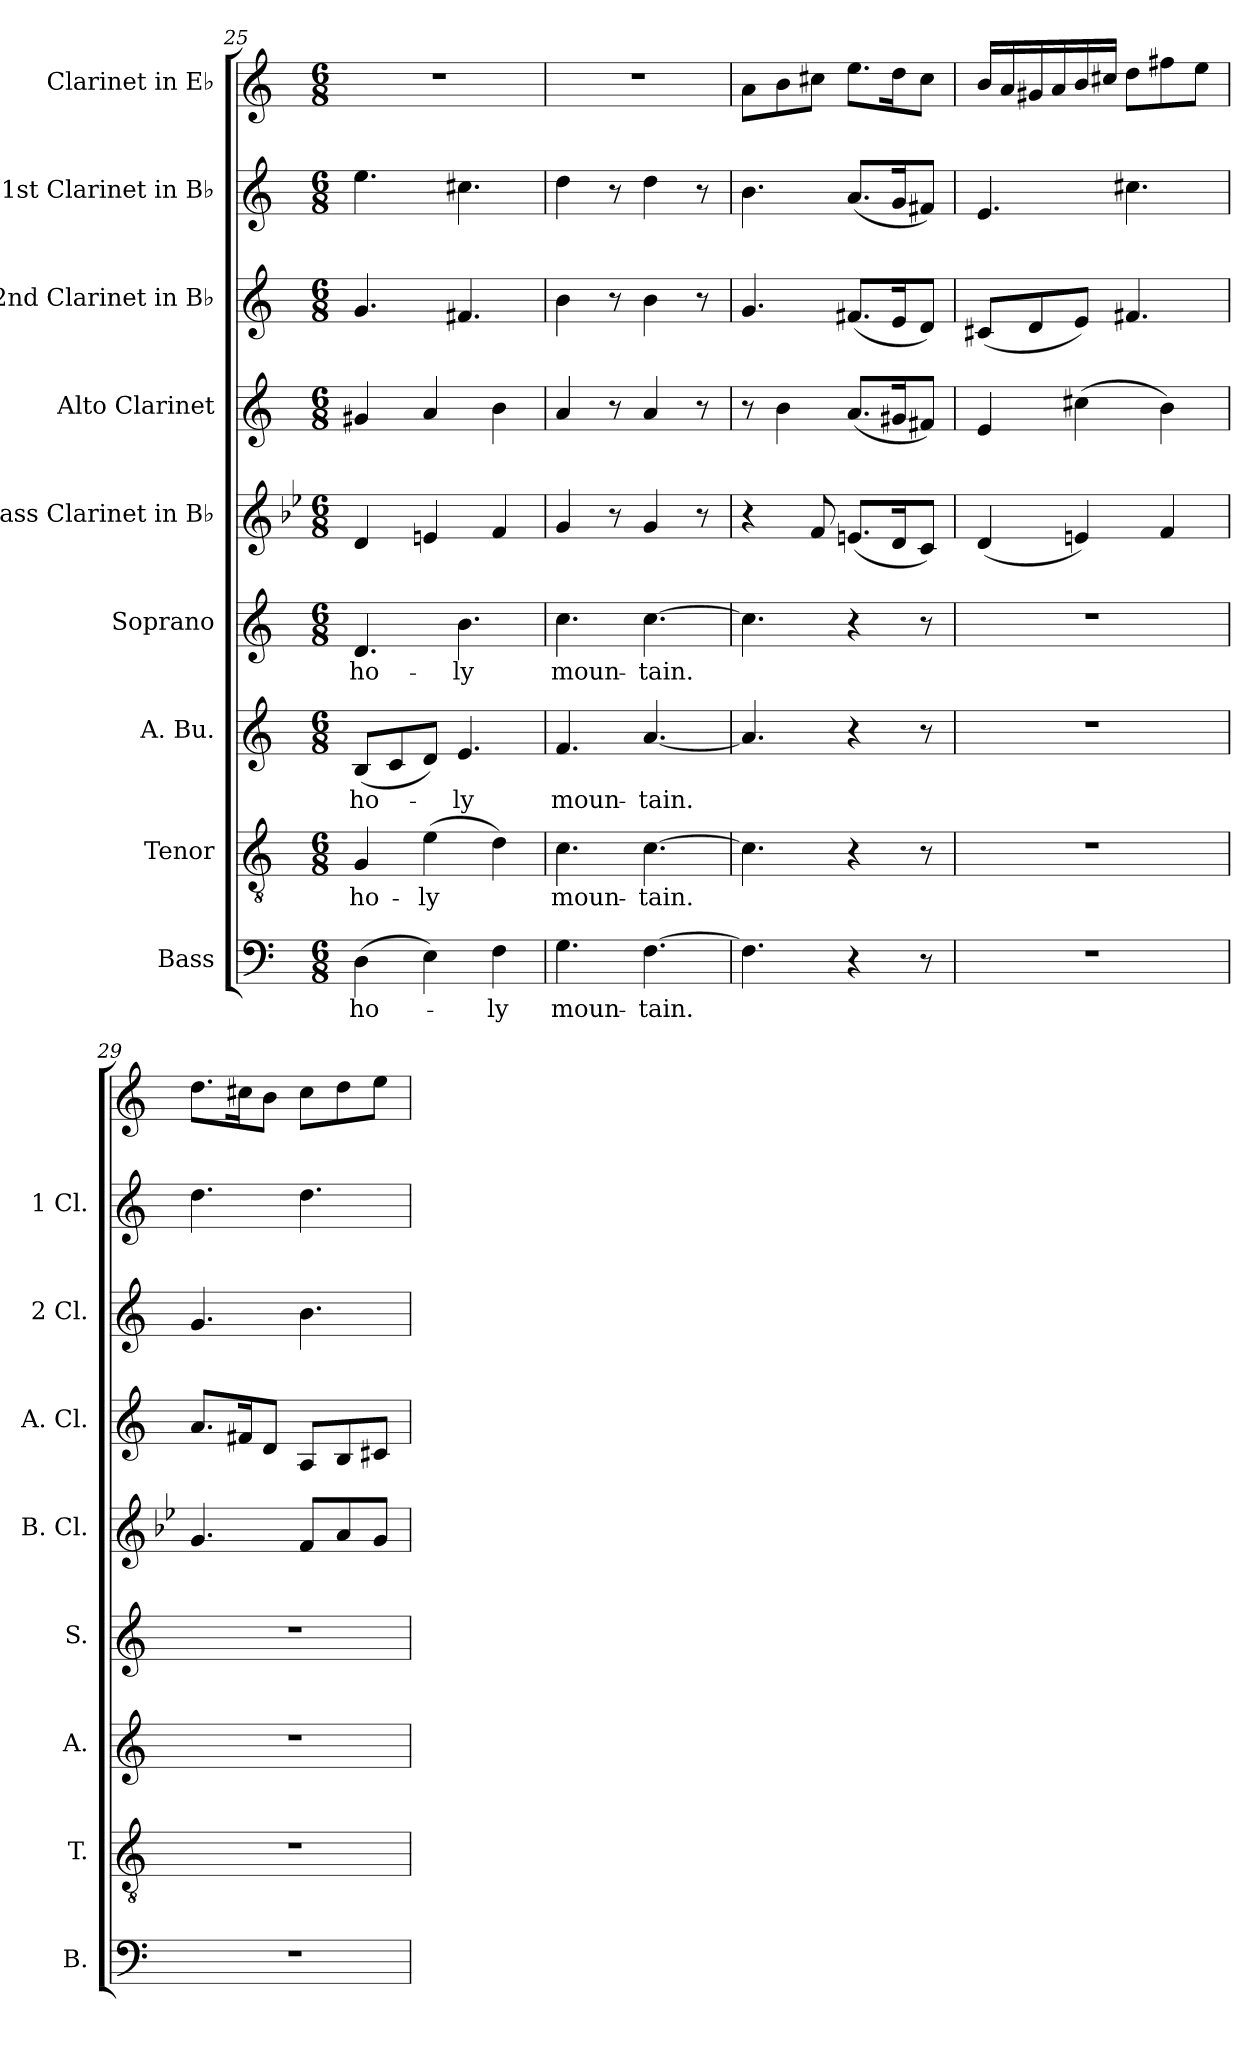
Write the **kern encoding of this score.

**kern	**text	**kern	**text	**kern	**text	**kern	**text	**kern	**kern	**kern	**kern	**kern
*part9	*part9	*part8	*part8	*part7	*part7	*part6	*part6	*part5	*part4	*part3	*part2	*part1
*staff9	*staff9	*staff8	*staff8	*staff7	*staff7	*staff6	*staff6	*staff5	*staff4	*staff3	*staff2	*staff1
*I"Bass	*	*I"Tenor	*	*I"A. Bu.	*	*I"Soprano	*	*I"Bass Clarinet in B♭	*I"Alto Clarinet	*I"2nd Clarinet in B♭	*I"1st Clarinet in B♭	*I"Clarinet in E♭
*I'B.	*	*I'T.	*	*I'A.	*	*I'S.	*	*I'B. Cl.	*I'A. Cl.	*I'2 Cl.	*I'1 Cl.	*
*clefF4	*	*clefGv2	*	*clefG2	*	*clefG2	*	*clefG2	*clefG2	*clefG2	*clefG2	*clefG2
*	*	*	*	*	*	*	*	*ITrd8c14	*ITrd5c9	*ITrd1c2	*ITrd1c2	*ITrd-2c-3
*k[]	*	*k[]	*	*k[]	*	*k[]	*	*k[b-e-]	*k[b-e-a-]	*k[b-e-]	*k[b-e-]	*k[b-e-a-]
*M6/8	*	*M6/8	*	*M6/8	*	*M6/8	*	*M6/8	*M6/8	*M6/8	*M6/8	*M6/8
=25	=25	=25	=25	=25	=25	=25	=25	=25	=25	=25	=25	=25
!	!LO:LY:b	!	!LO:LY:b	!	!LO:LY:b	!	!LO:LY:b	!	!	!	!	!
(4D\	ho-	4G/	ho-	(8B/L	ho-	4.d/	ho-	4D/	4Bn/	4.f/	4.dd\	2.r
.	.	.	.	8c/	.	.	.	.	.	.	.	.
!	!	!	!LO:LY:b	!	!	!	!	!	!	!	!	!
4E\)	.	(4e\	-ly	8d/J)	.	.	.	4En/	4c/	.	.	.
!	!	!	!	!	!LO:LY:b	!	!LO:LY:b	!	!	!	!	!
.	.	.	.	4.e/	-ly	4.b\	-ly	.	.	4.en/	4.bn\	.
!	!LO:LY:b	!	!	!	!	!	!	!	!	!	!	!
4F\	-ly	4d\)	.	.	.	.	.	4F/	4d\	.	.	.
!!LO:PB:g=z
=26	=26	=26	=26	=26	=26	=26	=26	=26	=26	=26	=26	=26
!	!LO:LY:b	!	!LO:LY:b	!	!LO:LY:b	!	!LO:LY:b	!	!	!	!	!
4.G\	moun-	4.c\	moun-	4.f/	moun-	4.cc\	moun-	4G/	4c/	4a\	4cc\	2.r
.	.	.	.	.	.	.	.	8r	8r	8r	8r	.
!	!LO:LY:b	!	!LO:LY:b	!	!LO:LY:b	!	!LO:LY:b	!	!	!	!	!
[4.F\	-tain.	[4.c\	-tain.	[4.a/	-tain.	[4.cc\	-tain.	4G/	4c/	4a\	4cc\	.
.	.	.	.	.	.	.	.	8r	8r	8r	8r	.
=27	=27	=27	=27	=27	=27	=27	=27	=27	=27	=27	=27	=27
4.F\]	.	4.c\]	.	4.a/]	.	4.cc\]	.	4r	8r	4.f/	4.a\	8cc\L
.	.	.	.	.	.	.	.	.	4d\	.	.	8dd\
.	.	.	.	.	.	.	.	8F/	.	.	.	8een\J
4r	.	4r	.	4r	.	4r	.	(8.En/L	(8.c/L	(8.en/L	(8.g/L	8.gg\L
.	.	.	.	.	.	.	.	16D/K	16Bn/K	16d/K	16f/K	16ff\K
8r	.	8r	.	8r	.	8r	.	8C/J)	8An/J)	8c/J)	8en/J)	8ee\J
=28	=28	=28	=28	=28	=28	=28	=28	=28	=28	=28	=28	=28
2.r	.	2.r	.	2.r	.	2.r	.	(4D/	4G/	(8Bn/L	4.d/	16dd/LL
.	.	.	.	.	.	.	.	.	.	.	.	16cc/
.	.	.	.	.	.	.	.	.	.	8c/	.	16bn/
.	.	.	.	.	.	.	.	.	.	.	.	16cc/
.	.	.	.	.	.	.	.	4En/)	(4en\	8d/J)	.	16dd/
.	.	.	.	.	.	.	.	.	.	.	.	16een/JJ
.	.	.	.	.	.	.	.	.	.	4.en/	4.bn\	8ff\L
.	.	.	.	.	.	.	.	4F/	4d\)	.	.	8aan\
.	.	.	.	.	.	.	.	.	.	.	.	8gg\J
=29	=29	=29	=29	=29	=29	=29	=29	=29	=29	=29	=29	=29
2.r	.	2.r	.	2.r	.	2.r	.	4.G/	8.c/L	4.f/	4.cc\	8.ff\L
.	.	.	.	.	.	.	.	.	16An/K	.	.	16een\K
.	.	.	.	.	.	.	.	.	8F/J	.	.	8dd\J
.	.	.	.	.	.	.	.	8F/L	8C/L	4.a\	4.cc\	8ee\L
.	.	.	.	.	.	.	.	8A/	8D/	.	.	8ff\
.	.	.	.	.	.	.	.	8G/J	8En/J	.	.	8gg\J
=	=	=	=	=	=	=	=	=	=	=	=	=
*-	*-	*-	*-	*-	*-	*-	*-	*-	*-	*-	*-	*-
